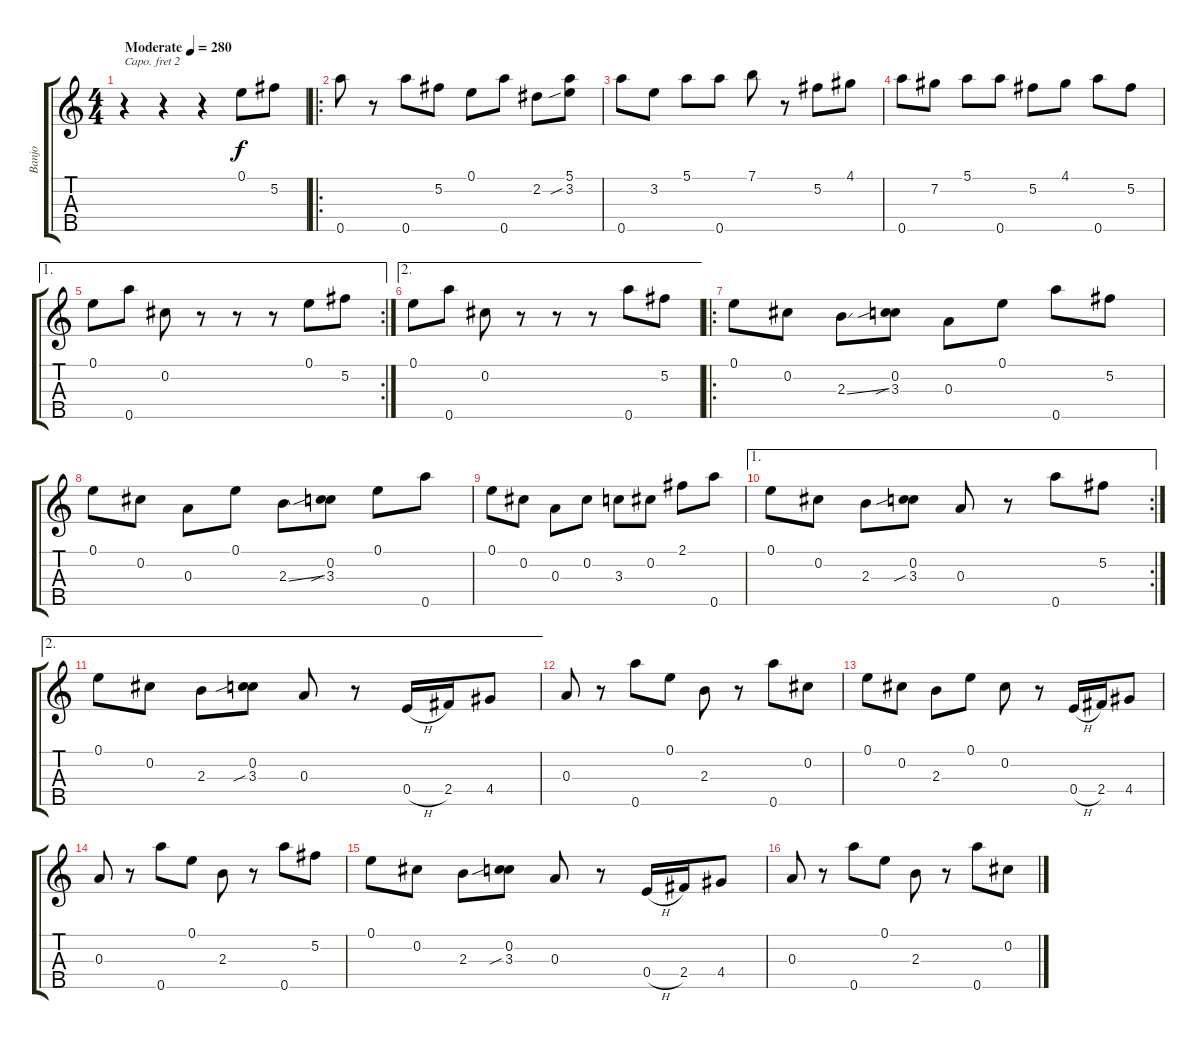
\track ("Banjo" "Banjo") {instrument banjo}
\staff {score tabs}
\capo 2
\tuning (D4 B3 G3 D3 G4) {hide}
\displaytranspose 12
\ts (4 4)
\tempo (280 "Moderate")
\clef g2
\ks c
r.4{dy f instrument banjo} r.4 r.4 0.1.8 5.2.8 |
\ro
0.5.8 r.8 0.5.8 5.2.8 0.1.8 0.5.8 2.2.8 (5.1 3.2{sib}).8 |
0.5.8 3.2.8 5.1.8 0.5.8 7.1.8 r.8 5.2.8 4.1.8 |
0.5.8 7.2.8 5.1.8 0.5.8 5.2.8 4.1.8 0.5.8 5.2.8 |
\ae 1
\rc 2
0.1.8 0.5.8 0.2.8 r.8 r.8 r.8 0.1.8 5.2.8 |
\ae 2
0.1.8 0.5.8 0.2.8 r.8 r.8 r.8 0.5.8 5.2.8 |
\ro
0.1.8 0.2.8 2.3{ss}.8 (0.2 3.3{sib}).8 0.3.8 0.1.8 0.5.8 5.2.8 |
0.1.8 0.2.8 0.3.8 0.1.8 2.3{ss}.8 (0.2 3.3{sib}).8 0.1.8 0.5.8 |
0.1.8 0.2.8 0.3.8 0.2.8 3.3.8 0.2.8 2.1.8 0.5.8 |
\ae 1
\rc 2
0.1.8 0.2.8 2.3.8 (0.2 3.3{sib}).8 0.3.8 r.8 0.5.8 5.2.8 |
\ae 2
0.1.8 0.2.8 2.3.8 (0.2 3.3{sib}).8 0.3.8 r.8 0.4{h}.16 2.4.16 4.4.8 |
0.3.8 r.8 0.5.8 0.1.8 2.3.8 r.8 0.5.8 0.2.8 |
0.1.8 0.2.8 2.3.8 0.1.8 0.2.8 r.8 0.4{h}.16 2.4.16 4.4.8 |
0.3.8 r.8 0.5.8 0.1.8 2.3.8 r.8 0.5.8 5.2.8 |
0.1.8 0.2.8 2.3.8 (0.2 3.3{sib}).8 0.3.8 r.8 0.4{h}.16 2.4.16 4.4.8 |
0.3.8 r.8 0.5.8 0.1.8 2.3.8 r.8 0.5.8 0.2.8
